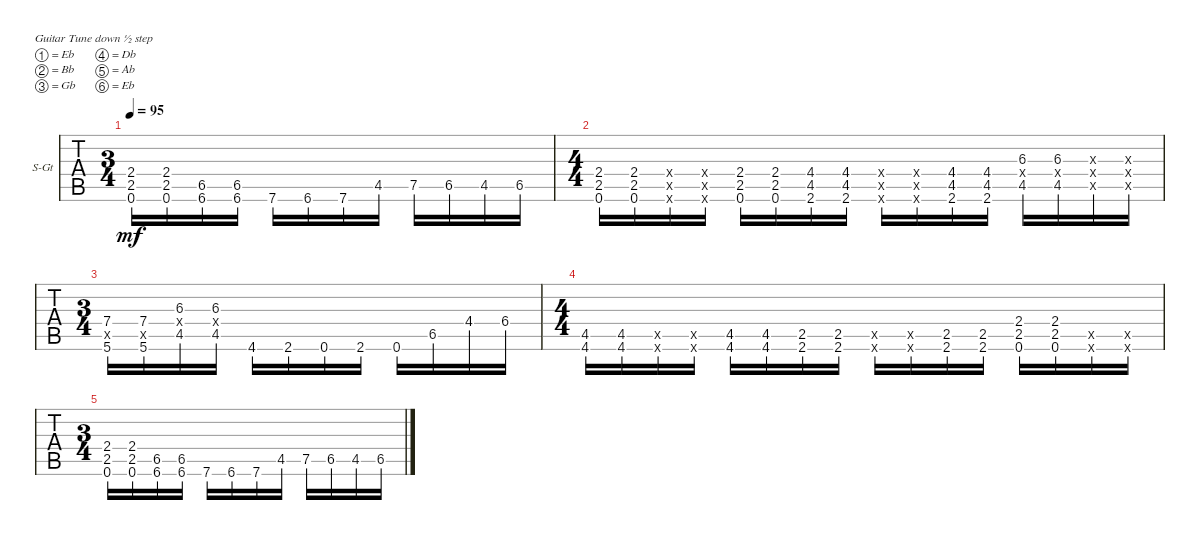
\defaultSystemsLayout 4
\bracketExtendMode groupsimilarinstruments
\firstSystemTrackNameOrientation horizontal
\otherSystemsTrackNameOrientation horizontal
\track ("Steel Guitar" "S-Gt") {instrument acousticguitarsteel}
\staff {tabs}
\tuning (Eb4 Bb3 Gb3 Db3 Ab2 Eb2)
\ts (3 4)
\tempo 95
\clef g2
\ks c
(0.6 2.5 2.4).16{dy mf} (2.4 2.5 0.6).16 (6.5 6.6).16 (6.5 6.6).16 7.6.16 6.6.16 7.6.16 4.5.16 7.5.16 6.5.16 4.5.16 6.5.16 |
\ts (4 4)
(0.6 2.5 2.4).16 (0.6 2.5 2.4).16 (0.4{x} 0.5{x} 0.6{x}).16 (0.6{x} 0.5{x} 0.4{x}).16 (0.6 2.5 2.4).16 (0.6 2.5 2.4).16 (2.6 4.5 4.4).16 (2.6 4.5 4.4).16 (0.4{x} 0.5{x} 0.6{x}).16 (0.6{x} 0.5{x} 0.4{x}).16 (2.6 4.5 4.4).16 (2.6 4.5 4.4).16 (4.5 2.4{x} 6.3).16 (6.3 4.5 0.4{x}).16 (0.5{x} 0.4{x} 0.3{x}).16 (0.4{x} 0.5{x} 0.3{x}).16 |
\ts (3 4)
(0.5{x} 5.6 7.4).16 (7.4 0.5{x} 5.6).16 (4.5 2.4{x} 6.3).16 (4.5 0.4{x} 6.3).16 4.6.16 2.6.16 0.6.16 2.6.16 0.6.16 6.5.16 4.4.16 6.4.16 |
\ts (4 4)
(4.6 4.5).16 (4.5 4.6).16 (0.6{x} 0.5{x}).16 (0.6{x} 0.5{x}).16 (4.6 4.5).16 (4.5 4.6).16 (2.6 2.5).16 (2.5 2.6).16 (0.6{x} 0.5{x}).16 (0.5{x} 0.6{x}).16 (2.6 2.5).16 (2.5 2.6).16 (0.6 2.5 2.4).16 (2.4 2.5 0.6).16 (0.6{x} 0.5{x}).16 (0.5{x} 0.6{x}).16 |
\ts (3 4)
(0.6 2.5 2.4).16 (2.4 2.5 0.6).16 (6.5 6.6).16 (6.5 6.6).16 7.6.16 6.6.16 7.6.16 4.5.16 7.5.16 6.5.16 4.5.16 6.5.16
